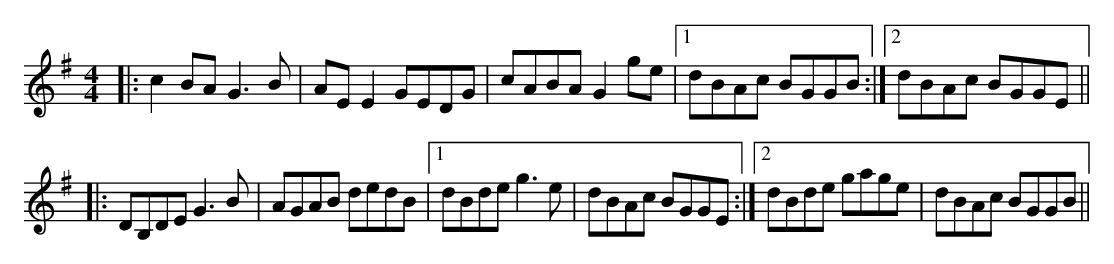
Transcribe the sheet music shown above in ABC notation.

X:1
M:4/4
K:G
|:c2 BA G3 B|AE E2 GEDG|cABA G2 ge|1 dBAc BGGB:|2 dBAc BGGE||
|:DB,DE G3 B|AGAB dedB|1 dBde g3 e|dBAc BGGE:|2 dBde gage|dBAc BGGB||
